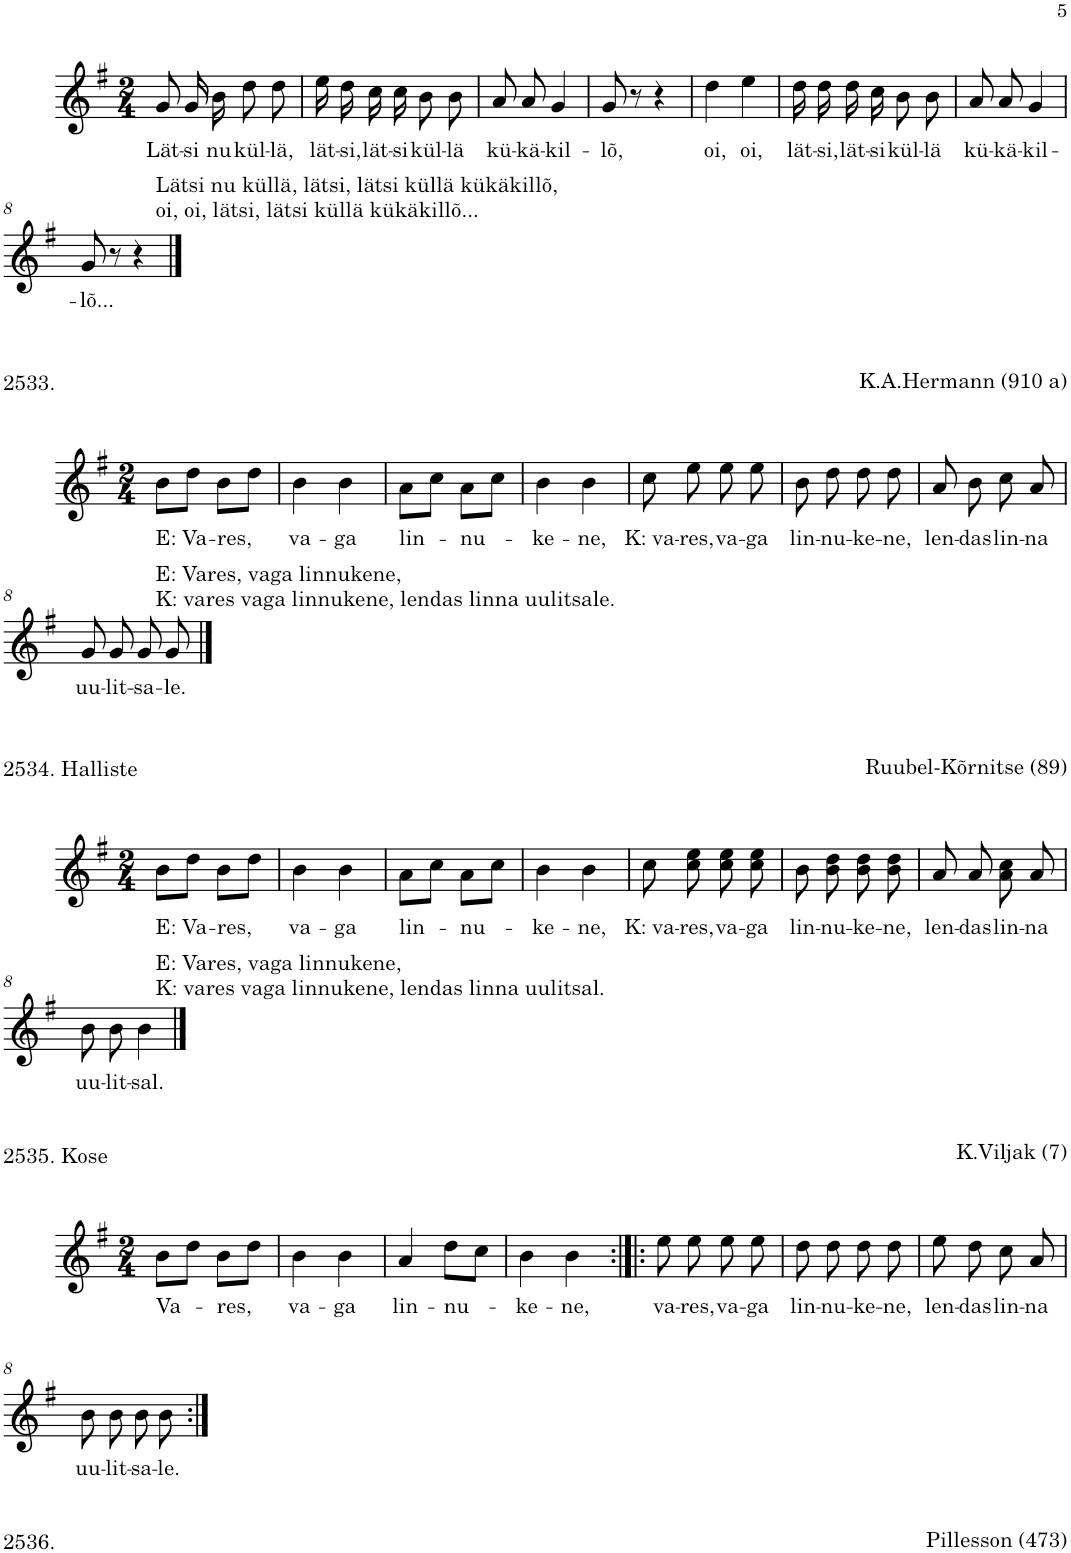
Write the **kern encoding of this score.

**kern	**text
*part1	*part1
*staff1	*staff1
*I"Piano	*
*I'Pno.	*
!!LO:PB:g=z
*clefG2	*
*k[f#]	*
*M2/4	*
=1	=1
!LO:TX:b:t=Lätsi nu küllä, lätsi, lätsi küllä kükäkillõ,	!
!LO:TX:b:t=oi, oi, lätsi, lätsi küllä kükäkillõ...	!
!	!LO:LY:b
8g/	Lät-
!	!LO:LY:b
16g/	-si
!	!LO:LY:b
16b\	nu
!	!LO:LY:b
8dd\	kül-
!	!LO:LY:b
8dd\	-lä,
=2	=2
!	!LO:LY:b
16ee\	lät-
!	!LO:LY:b
16dd\	-si,
!	!LO:LY:b
16cc\	lät-
!	!LO:LY:b
16cc\	-si
!	!LO:LY:b
8b\	kül-
!	!LO:LY:b
8b\	-lä
=3	=3
!	!LO:LY:b
8a/	kü-
!	!LO:LY:b
8a/	-kä-
!	!LO:LY:b
4g/	-kil-
=4	=4
!	!LO:LY:b
8g/	-lõ,
8r	.
4r	.
=5	=5
!	!LO:LY:b
4dd\	oi,
!	!LO:LY:b
4ee\	oi,
=6	=6
!	!LO:LY:b
16dd\	lät-
!	!LO:LY:b
16dd\	-si,
!	!LO:LY:b
16dd\	lät-
!	!LO:LY:b
16cc\	-si
!	!LO:LY:b
8b\	kül-
!	!LO:LY:b
8b\	-lä
=7	=7
!	!LO:LY:b
8a/	kü-
!	!LO:LY:b
8a/	-kä-
!	!LO:LY:b
4g/	-kil-
!!LO:LB:g=z
=8	=8
!	!LO:LY:b
8g/	-lõ...
8r	.
4r	.
!!LO:LB:g=z
==1	==1
*k[f#]	*
*M2/4	*
!LO:TX:b:t=E&colon; Vares, vaga linnukene,	!
!LO:TX:b:t=K&colon; vares vaga linnukene, lendas linna uulitsale.	!
!	!LO:LY:b
8b\L	E: Va-
8dd\J	.
!	!LO:LY:b
8b\L	-res,
8dd\J	.
=2	=2
!	!LO:LY:b
4b\	va-
!	!LO:LY:b
4b\	-ga
=3	=3
!	!LO:LY:b
8a\L	lin-
8cc\J	.
!	!LO:LY:b
8a\L	-nu-
8cc\J	.
=4	=4
!	!LO:LY:b
4b\	-ke-
!	!LO:LY:b
4b\	-ne,
=5	=5
!	!LO:LY:b
8cc\	K: va-
!	!LO:LY:b
8ee\	-res,
!	!LO:LY:b
8ee\	va-
!	!LO:LY:b
8ee\	-ga
=6	=6
!	!LO:LY:b
8b\	lin-
!	!LO:LY:b
8dd\	-nu-
!	!LO:LY:b
8dd\	-ke-
!	!LO:LY:b
8dd\	-ne,
=7	=7
!	!LO:LY:b
8a/	len-
!	!LO:LY:b
8b\	-das
!	!LO:LY:b
8cc\	lin-
!	!LO:LY:b
8a/	-na
!!LO:LB:g=z
=8	=8
!	!LO:LY:b
8g/	uu-
!	!LO:LY:b
8g/	-lit-
!	!LO:LY:b
8g/	-sa-
!	!LO:LY:b
8g/	-le.
!!LO:LB:g=z
==1	==1
*k[f#]	*
*M2/4	*
!LO:TX:b:t=E&colon; Vares, vaga linnukene,	!
!LO:TX:b:t=K&colon; vares vaga linnukene, lendas linna uulitsal.	!
!	!LO:LY:b
8b\L	E: Va-
8dd\J	.
!	!LO:LY:b
8b\L	-res,
8dd\J	.
=2	=2
!	!LO:LY:b
4b\	va-
!	!LO:LY:b
4b\	-ga
=3	=3
!	!LO:LY:b
8a\L	lin-
8cc\J	.
!	!LO:LY:b
8a\L	-nu-
8cc\J	.
=4	=4
!	!LO:LY:b
4b\	-ke-
!	!LO:LY:b
4b\	-ne,
=5	=5
!	!LO:LY:b
8cc\	K: va-
!	!LO:LY:b
8cc\ 8ee\	-res,
!	!LO:LY:b
8cc\ 8ee\	va-
!	!LO:LY:b
8cc\ 8ee\	-ga
=6	=6
!	!LO:LY:b
8b\	lin-
!	!LO:LY:b
8b\ 8dd\	-nu-
!	!LO:LY:b
8b\ 8dd\	-ke-
!	!LO:LY:b
8b\ 8dd\	-ne,
=7	=7
!	!LO:LY:b
8a/	len-
!	!LO:LY:b
8a/	-das
!	!LO:LY:b
8a\ 8cc\	lin-
!	!LO:LY:b
8a/	-na
!!LO:LB:g=z
=8	=8
!	!LO:LY:b
8b\	uu-
!	!LO:LY:b
8b\	-lit-
!	!LO:LY:b
4b\	-sal.
!!LO:LB:g=z
==1	==1
*k[f#]	*
*M2/4	*
!	!LO:LY:b
8b\L	Va-
8dd\J	.
!	!LO:LY:b
8b\L	-res,
8dd\J	.
=2	=2
!	!LO:LY:b
4b\	va-
!	!LO:LY:b
4b\	-ga
=3	=3
!	!LO:LY:b
4a/	lin-
!	!LO:LY:b
8dd\L	-nu-
8cc\J	.
=4	=4
!	!LO:LY:b
4b\	-ke-
!	!LO:LY:b
4b\	-ne,
=5:|!|:	=5:|!|:
!	!LO:LY:b
8ee\	va-
!	!LO:LY:b
8ee\	-res,
!	!LO:LY:b
8ee\	va-
!	!LO:LY:b
8ee\	-ga
=6	=6
!	!LO:LY:b
8dd\	lin-
!	!LO:LY:b
8dd\	-nu-
!	!LO:LY:b
8dd\	-ke-
!	!LO:LY:b
8dd\	-ne,
=7	=7
!	!LO:LY:b
8ee\	len-
!	!LO:LY:b
8dd\	-das
!	!LO:LY:b
8cc\	lin-
!	!LO:LY:b
8a/	-na
!!LO:LB:g=z
=8	=8
!	!LO:LY:b
8b\	uu-
!	!LO:LY:b
8b\	-lit-
!	!LO:LY:b
8b\	-sa-
!	!LO:LY:b
8b\	-le.
=:|!	=:|!
*-	*-
